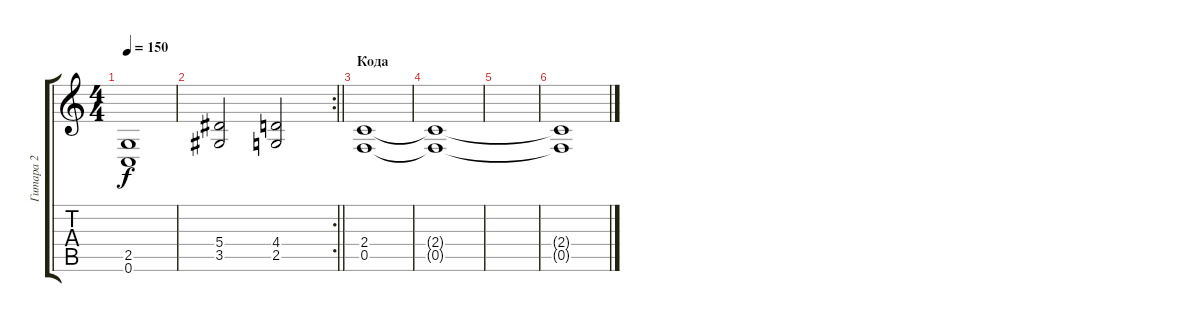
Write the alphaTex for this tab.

\track ("Гитара 2" "Гитара 2") {instrument distortionguitar}
\staff {score tabs}
\tuning (C4 G3 Eb3 Bb2 F2 C2) {hide}
\ts (4 4)
\tempo 150
\clef g2
\ks c
(2.5 0.6).1{dy f} |
\rc 2
\barLineRight lightlight
(5.4 3.5).2 (4.4 2.5).2 |
\section ("" "Кода")
(2.4 0.5).1 |
(2.4{t} 0.5{t}).1 |
|
(2.4{t} 0.5{t}).1
